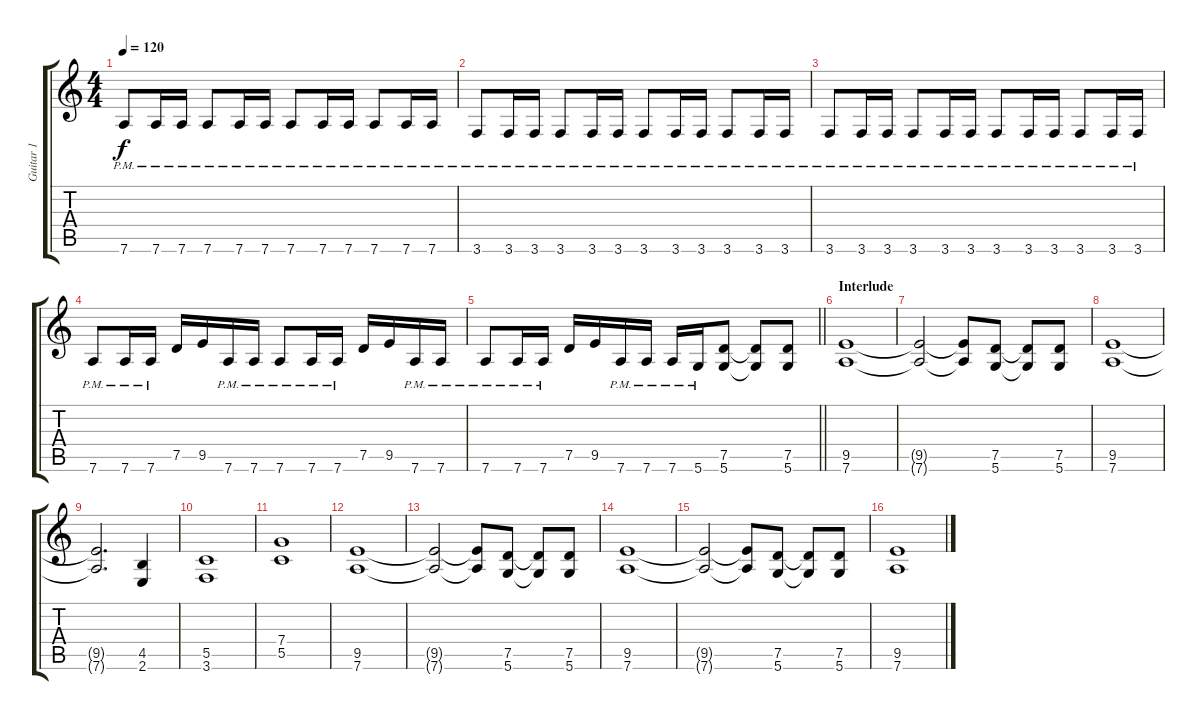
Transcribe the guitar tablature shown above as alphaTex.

\track ("Guitar 1" "Guitar 1") {instrument distortionguitar}
\staff {score tabs}
\tuning (D4 A3 F3 C3 G2 D2) {hide}
\ts (4 4)
\tempo 120
\clef g2
\ks c
7.6{pm}.8{dy f} 7.6{pm}.16 7.6{pm}.16 7.6{pm}.8 7.6{pm}.16 7.6{pm}.16 7.6{pm}.8 7.6{pm}.16 7.6{pm}.16 7.6{pm}.8 7.6{pm}.16 7.6{pm}.16 |
3.6{pm}.8 3.6{pm}.16 3.6{pm}.16 3.6{pm}.8 3.6{pm}.16 3.6{pm}.16 3.6{pm}.8 3.6{pm}.16 3.6{pm}.16 3.6{pm}.8 3.6{pm}.16 3.6{pm}.16 |
3.6{pm}.8 3.6{pm}.16 3.6{pm}.16 3.6{pm}.8 3.6{pm}.16 3.6{pm}.16 3.6{pm}.8 3.6{pm}.16 3.6{pm}.16 3.6{pm}.8 3.6{pm}.16 3.6{pm}.16 |
7.6{pm}.8 7.6{pm}.16 7.6{pm}.16 7.5.16 9.5.16 7.6{pm}.16 7.6{pm}.16 7.6{pm}.8 7.6{pm}.16 7.6{pm}.16 7.5.16 9.5.16 7.6{pm}.16 7.6{pm}.16 |
\barLineRight lightlight
7.6{pm}.8 7.6{pm}.16 7.6{pm}.16 7.5.16 9.5.16 7.6{pm}.16 7.6{pm}.16 7.6{pm}.16 5.6{pm}.16 (7.5 5.6).8 (7.5{t} 5.6{t}).8 (7.5 5.6).8 |
\section ("" "Interlude")
(9.5 7.6).1 |
(9.5{t} 7.6{t}).2 (9.5{t} 7.6{t}).8 (7.5 5.6).8 (7.5{t} 5.6{t}).8 (7.5 5.6).8 |
(9.5 7.6).1 |
(9.5{t} 7.6{t}).2{d} (4.5 2.6).4 |
(5.5 3.6).1 |
(7.4 5.5).1 |
(9.5 7.6).1 |
(9.5{t} 7.6{t}).2 (9.5{t} 7.6{t}).8 (7.5 5.6).8 (7.5{t} 5.6{t}).8 (7.5 5.6).8 |
(9.5 7.6).1 |
(9.5{t} 7.6{t}).2 (9.5{t} 7.6{t}).8 (7.5 5.6).8 (7.5{t} 5.6{t}).8 (7.5 5.6).8 |
(9.5 7.6).1
